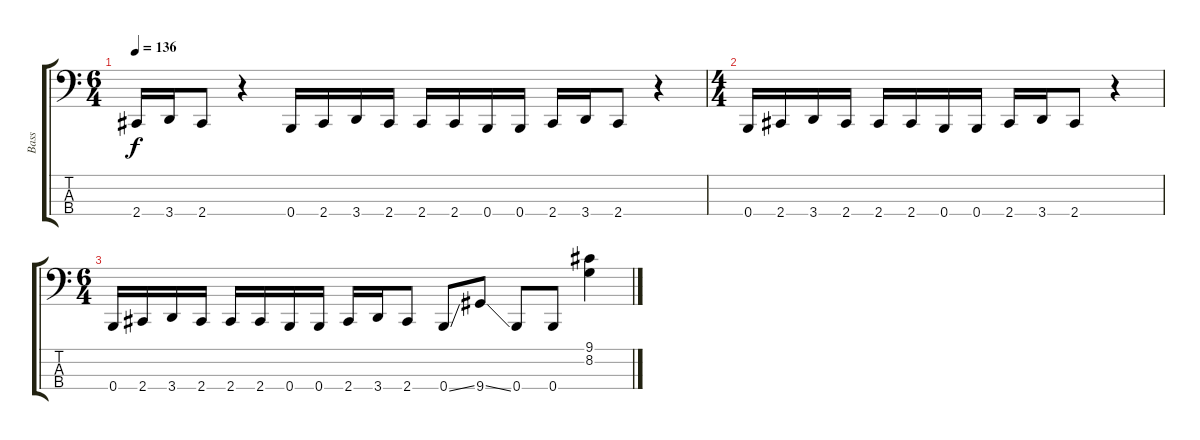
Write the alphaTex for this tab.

\track ("Bass" "Bass") {instrument slapbass1}
\staff {score tabs}
\tuning (E2 B1 Gb1 B0) {hide}
\ts (6 4)
\tempo 136
\clef f4
\ks c
2.4.16{dy f} 3.4.16 2.4.8 r.4 0.4.16 2.4.16 3.4.16 2.4.16 2.4.16 2.4.16 0.4.16 0.4.16 2.4.16 3.4.16 2.4.8 r.4 |
\ts (4 4)
0.4.16 2.4.16 3.4.16 2.4.16 2.4.16 2.4.16 0.4.16 0.4.16 2.4.16 3.4.16 2.4.8 r.4 |
\ts (6 4)
0.4.16 2.4.16 3.4.16 2.4.16 2.4.16 2.4.16 0.4.16 0.4.16 2.4.16 3.4.16 2.4.8 0.4{ss}.8 9.4{ss}.8 0.4.8 0.4.8 (9.1 8.2).4
